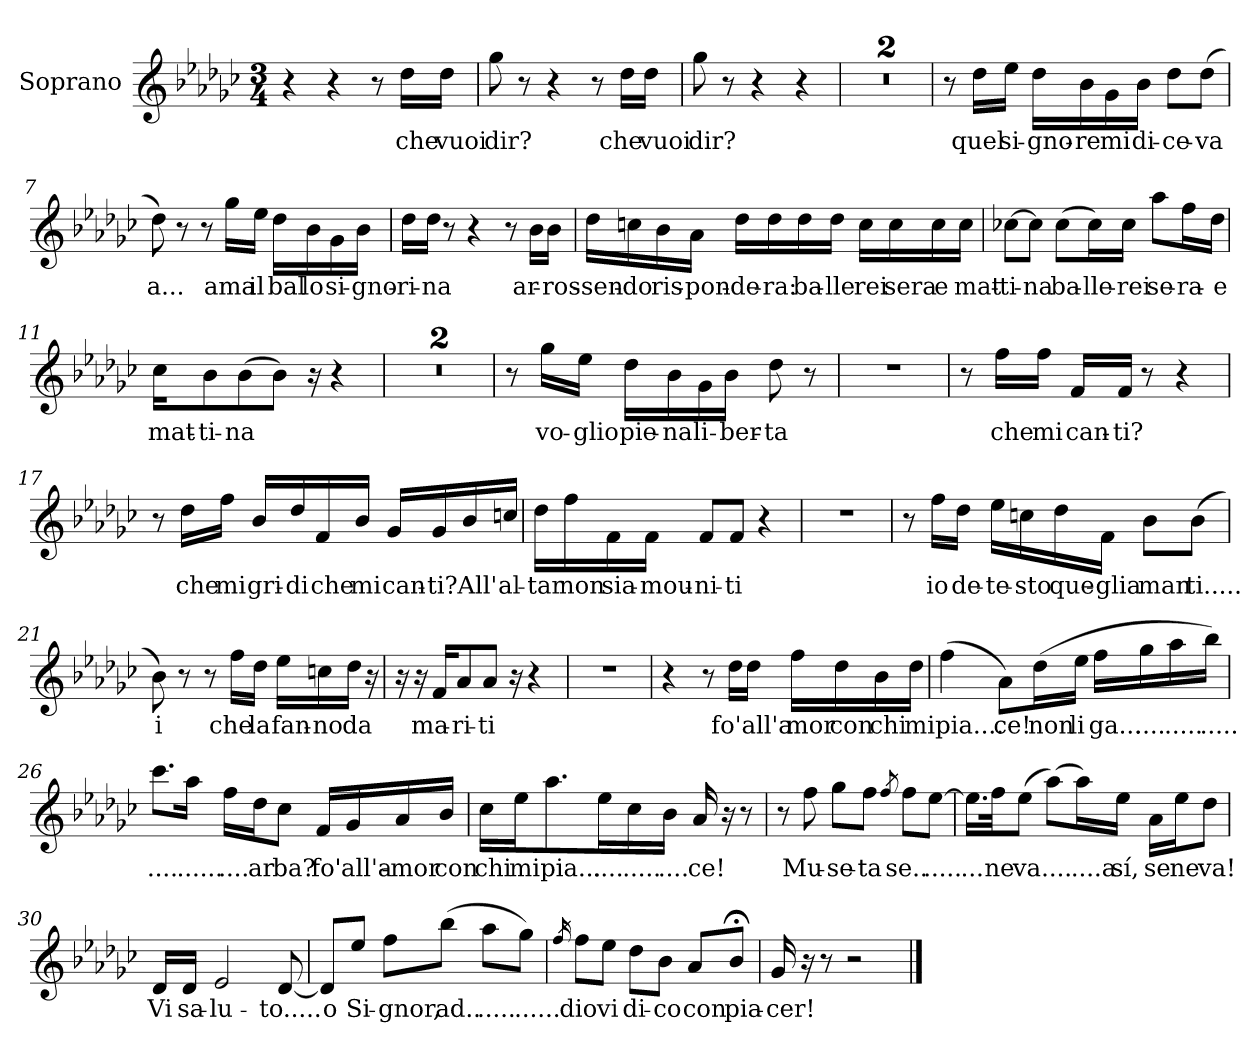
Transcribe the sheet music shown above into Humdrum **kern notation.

**kern	**text
*part1	*part1
*staff1	*staff1
*I"Soprano	*
*I'S.	*
*clefG2	*
*k[b-e-a-d-g-c-]	*
*M3/4	*
*MM50	*
=1	=1
4r	.
4r	.
8r	.
!	!LO:LY:b
16dd-\LL	che
!	!LO:LY:b
16dd-\JJ	vuoi
=2	=2
!	!LO:LY:b
8gg-\	dir?
8r	.
4r	.
8r	.
!	!LO:LY:b
16dd-\LL	che
!	!LO:LY:b
16dd-\JJ	vuoi
=3	=3
!	!LO:LY:b
8gg-\	dir?
8r	.
4r	.
4r	.
=4	=4
2.r	.
=5	=5
2.r	.
=6	=6
8r	.
!	!LO:LY:b
16dd-\LL	quel
!	!LO:LY:b
16ee-\JJ	si-
!	!LO:LY:b
16dd-\LL	-gno-
!	!LO:LY:b
16b-\	-re
!	!LO:LY:b
16g-\	mi
!	!LO:LY:b
16b-\JJ	di-
!	!LO:LY:b
8dd-\L	-ce-
!	!LO:LY:b
(8dd-\J	-va
!!LO:LB:g=z
=7	=7
!	!LO:LY:b
8dd-\)	a...
8r	.
8r	.
!	!LO:LY:b
16gg-\LL	ama
!	!LO:LY:b
16ee-\JJ	il
!	!LO:LY:b
16dd-\LL	bal
!	!LO:LY:b
16b-\	lo
!	!LO:LY:b
16g-\	si-
!	!LO:LY:b
16b-\JJ	-gno-
=8	=8
!	!LO:LY:b
16dd-\LL	-ri-
!	!LO:LY:b
16dd-\JJ	-na
8r	.
4r	.
8r	.
!	!LO:LY:b
16b-\LL	ar-
!	!LO:LY:b
16b-\JJ	-ros-
=9	=9
!	!LO:LY:b
16dd-\LL	-sen-
!	!LO:LY:b
16ccn\	-do
!	!LO:LY:b
16b-\	ris-
!	!LO:LY:b
16a-\JJ	-pon-
!	!LO:LY:b
16dd-\LL	-de-
!	!LO:LY:b
16dd-\	-ra:
!	!LO:LY:b
16dd-\	ba-
!	!LO:LY:b
16dd-\JJ	-lle
!	!LO:LY:b
16cc\LL	rei
!	!LO:LY:b
16cc\	sera
!	!LO:LY:b
16cc\	e
!	!LO:LY:b
16cc\JJ	mat-
!!LO:LB:g=z
=10	=10
!	!LO:LY:b
[8cc-X\L	-ti-
!	!LO:LY:b
8cc-\J]	-na
!	!LO:LY:b
(8cc-\L	ba-
!	!LO:LY:b
16cc-\L)	-lle-
!	!LO:LY:b
16cc-\JJ	-rei
!	!LO:LY:b
8aa-\L	se-
!	!LO:LY:b
16ff\L	-ra-
!	!LO:LY:b
16dd-\JJ	-e
=11	=11
!	!LO:LY:b
16cc-\KL	mat-
!	!LO:LY:b
8b-\	-ti-
!	!LO:LY:b
(8b-\	-na
8b-\J)	.
16r	.
4r	.
=12	=12
2.r	.
=13	=13
2.r	.
=14	=14
8r	.
!	!LO:LY:b
16gg-\LL	vo-
!	!LO:LY:b
16ee-\JJ	-glio
!	!LO:LY:b
16dd-\LL	pie-
!	!LO:LY:b
16b-\	-na
!	!LO:LY:b
16g-\	li-
!	!LO:LY:b
16b-\JJ	-ber-
!	!LO:LY:b
8dd-\	-ta
8r	.
=15	=15
2.r	.
!!LO:LB:g=z
=16	=16
8r	.
!	!LO:LY:b
16ff\LL	che
!	!LO:LY:b
16ff\JJ	mi
!	!LO:LY:b
16f/LL	can-
!	!LO:LY:b
16f/JJ	-ti?
8r	.
4r	.
=17	=17
8r	.
!	!LO:LY:b
16dd-\LL	che
!	!LO:LY:b
16ff\JJ	mi
!	!LO:LY:b
16b-/LL	gri-
!	!LO:LY:b
16dd-/	-di
!	!LO:LY:b
16f/	che
!	!LO:LY:b
16b-/JJ	mi
!	!LO:LY:b
16g-/LL	can-
!	!LO:LY:b
16g-/	-ti?
!	!LO:LY:b
16b-/	All'
!	!LO:LY:b
16ccn/JJ	al-
=18	=18
!	!LO:LY:b
16dd-\LL	-tar
!	!LO:LY:b
16ff\	non
!	!LO:LY:b
16f\	sia-
!	!LO:LY:b
16f\JJ	-mou-
!	!LO:LY:b
8f/L	-ni-
!	!LO:LY:b
8f/J	-ti
4r	.
=19	=19
2.r	.
!!LO:LB:g=z
=20	=20
8r	.
!	!LO:LY:b
16ff\LL	io
!	!LO:LY:b
16dd-\JJ	de-
!	!LO:LY:b
16ee-\LL	-te-
!	!LO:LY:b
16ccn\	-sto
!	!LO:LY:b
16dd-\	que-
!	!LO:LY:b
16f\JJ	-glia
!	!LO:LY:b
8b-\L	man
!	!LO:LY:b
(8b-\J	ti.....
=21	=21
!	!LO:LY:b
8b-\)	i
8r	.
8r	.
!	!LO:LY:b
16ff\LL	che
!	!LO:LY:b
16dd-\JJ	la
!	!LO:LY:b
16ee-\LL	fan-
!	!LO:LY:b
16ccn\	-no
!	!LO:LY:b
16dd-\JJ	da
16r	.
=22	=22
16r	.
16r	.
!	!LO:LY:b
16f/KL	ma-
!	!LO:LY:b
8a-/	-ri-
!	!LO:LY:b
8a-/J	-ti
16r	.
4r	.
=23	=23
2.r	.
!!LO:LB:g=z
=24	=24
4r	.
8r	.
!	!LO:LY:b
16dd-\LL	fo'
!	!LO:LY:b
16dd-\JJ	all'a
!	!LO:LY:b
16ff\LL	mor
!	!LO:LY:b
16dd-\	con
!	!LO:LY:b
16b-\	chi
!	!LO:LY:b
16dd-\JJ	mi
=25	=25
!	!LO:LY:b
(4ff\	pia....
!	!LO:LY:b
8a-\L)	ce!
!	!LO:LY:b
(16dd-\L	non
!	!LO:LY:b
16ee-\JJ	li
!	!LO:LY:b
16ff\LL	ga...
!	!LO:LY:b
16gg-\	....
!	!LO:LY:b
16aa-\	.....
!	!LO:LY:b
16bb-\JJ)	.....
=26	=26
!	!LO:LY:b
8.ccc-\L	....
!	!LO:LY:b
16aa-\Jk	......
!	!LO:LY:b
16ff\LL	....
!	!LO:LY:b
16dd-\J	ar
!	!LO:LY:b
8cc-\J	ba?
!	!LO:LY:b
16f/LL	fo'
!	!LO:LY:b
16g-/	all'a-
!	!LO:LY:b
16a-/	-mor
!	!LO:LY:b
16b-/JJ	con
!!LO:LB:g=z
=27	=27
!	!LO:LY:b
16cc-\LL	chi
!	!LO:LY:b
16ee-\J	mi
!	!LO:LY:b
8.aa-\	pia...
!	!LO:LY:b
16ee-\L	....
!	!LO:LY:b
16cc-\	.....
!	!LO:LY:b
16b-\JJ	....
!	!LO:LY:b
16a-/	ce!
16r	.
8r	.
=28	=28
8r	.
!	!LO:LY:b
8ff\	Mu-
!	!LO:LY:b
8gg-\L	-se-
!	!LO:LY:b
8ff\J	-ta
8qff/	.
!	!LO:LY:b
8ff\L	se..
!	!LO:LY:b
[8ee-\J	.....
=29	=29
!	!LO:LY:b
16.ee-\LL]	...
!	!LO:LY:b
32ff\JK	ne
!	!LO:LY:b
(8ee-\J	va
!	!LO:LY:b
(8aa-\L)	....
!	!LO:LY:b
16aa-\L)	....a
!	!LO:LY:b
16ee-\JJ	sí,
!	!LO:LY:b
16a-\LL	se
!	!LO:LY:b
16ee-\J	ne
!	!LO:LY:b
8dd-\J	va!
!!LO:LB:g=z
=30	=30
!	!LO:LY:b
16d-/LL	Vi
!	!LO:LY:b
16d-/JJ	sa-
!	!LO:LY:b
2e-/	-lu-
!	!LO:LY:b
[8d-/	-to.....
=31	=31
!	!LO:LY:b
8d-/L]	o
!	!LO:LY:b
8ee-/J	Si-
!	!LO:LY:b
8ff\L	-gnor,
!	!LO:LY:b
(8bb-\J	ad..
!	!LO:LY:b
8aa-\L	.....
!	!LO:LY:b
8gg-\J)	......
=32	=32
16qff/	.
!	!LO:LY:b
8ff\L	dio
!	!LO:LY:b
8ee-\J	vi
!	!LO:LY:b
8dd-\L	di-
!	!LO:LY:b
8b-\J	-co
!	!LO:LY:b
8a-/L	con
!	!LO:LY:b
8b-;</J	pia-
=33	=33
!	!LO:LY:b
16g-/	-cer!
16r	.
8r	.
2r	.
==	==
*-	*-
